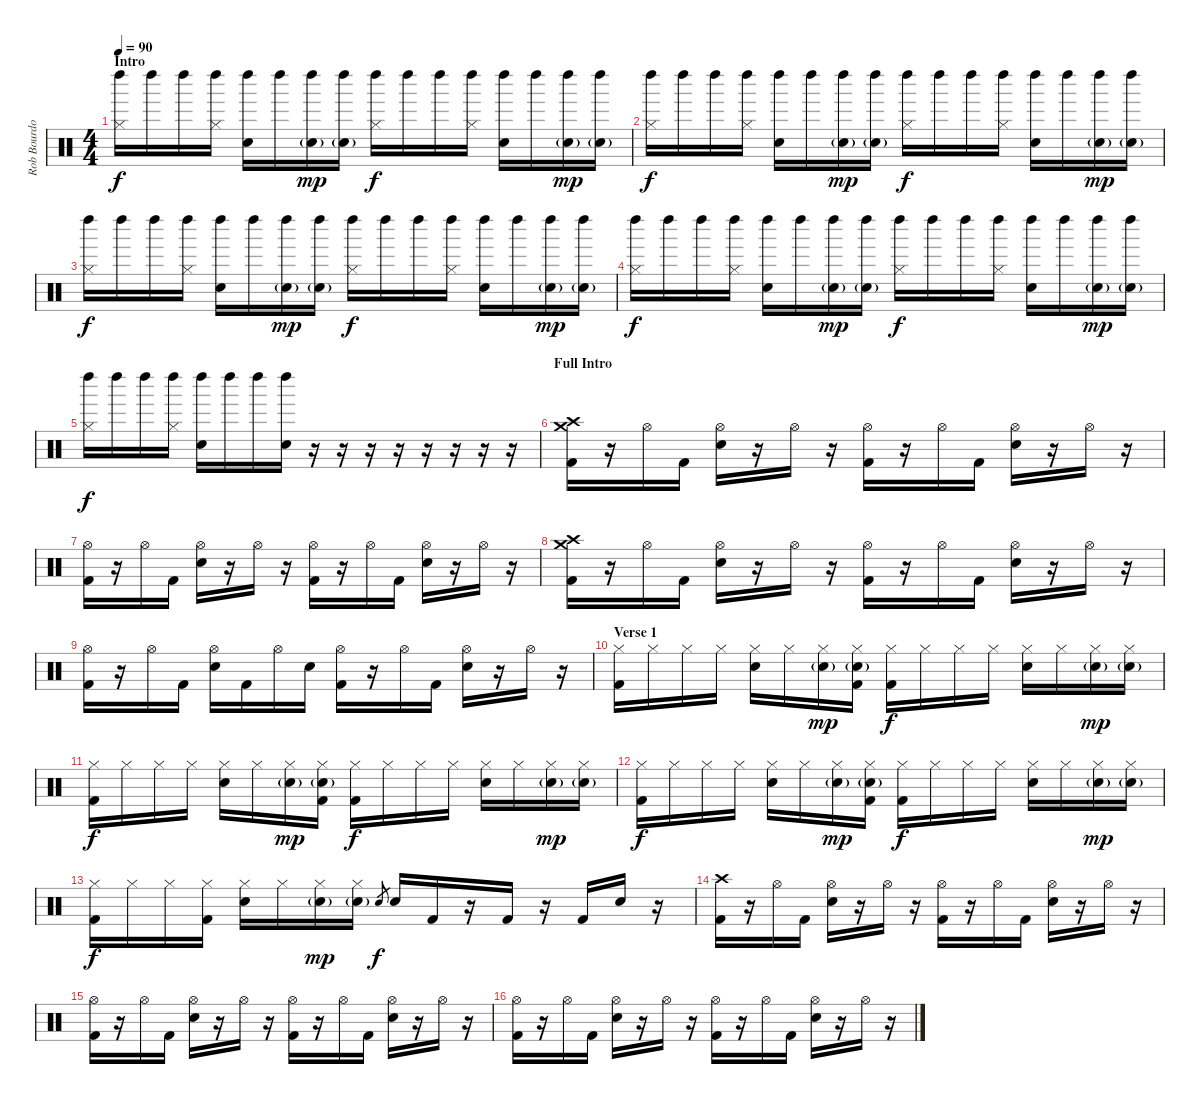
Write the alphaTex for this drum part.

\track ("Rob Bourdon (Drums)" "Rob Bourdo") {instrument percussion}
\staff {score}
\articulation defaults
\ts (4 4)
\section ("" "Intro")
\tempo 90
\clef neutral
\ks c
("Left Maraca (hit)" "Hi-Hat (closed)").16{dy f} "Left Maraca (hit)".16 "Left Maraca (hit)".16 ("Left Maraca (hit)" "Hi-Hat (closed)").16 ("Left Maraca (hit)" "Hand Clap (hit)").16 "Left Maraca (hit)".16 ("Left Maraca (hit)" "Hand Clap (hit)"{g}).16{dy mp} ("Left Maraca (hit)" "Hand Clap (hit)"{g}).16 ("Left Maraca (hit)" "Hi-Hat (closed)").16{dy f} "Left Maraca (hit)".16 "Left Maraca (hit)".16 ("Left Maraca (hit)" "Hi-Hat (closed)").16 ("Left Maraca (hit)" "Hand Clap (hit)").16 "Left Maraca (hit)".16 ("Left Maraca (hit)" "Hand Clap (hit)"{g}).16{dy mp} ("Left Maraca (hit)" "Hand Clap (hit)"{g}).16 |
("Left Maraca (hit)" "Hi-Hat (closed)").16{dy f} "Left Maraca (hit)".16 "Left Maraca (hit)".16 ("Left Maraca (hit)" "Hi-Hat (closed)").16 ("Left Maraca (hit)" "Hand Clap (hit)").16 "Left Maraca (hit)".16 ("Left Maraca (hit)" "Hand Clap (hit)"{g}).16{dy mp} ("Left Maraca (hit)" "Hand Clap (hit)"{g}).16 ("Left Maraca (hit)" "Hi-Hat (closed)").16{dy f} "Left Maraca (hit)".16 "Left Maraca (hit)".16 ("Left Maraca (hit)" "Hi-Hat (closed)").16 ("Left Maraca (hit)" "Hand Clap (hit)").16 "Left Maraca (hit)".16 ("Left Maraca (hit)" "Hand Clap (hit)"{g}).16{dy mp} ("Left Maraca (hit)" "Hand Clap (hit)"{g}).16 |
("Left Maraca (hit)" "Hi-Hat (closed)").16{dy f} "Left Maraca (hit)".16 "Left Maraca (hit)".16 ("Left Maraca (hit)" "Hi-Hat (closed)").16 ("Left Maraca (hit)" "Hand Clap (hit)").16 "Left Maraca (hit)".16 ("Left Maraca (hit)" "Hand Clap (hit)"{g}).16{dy mp} ("Left Maraca (hit)" "Hand Clap (hit)"{g}).16 ("Left Maraca (hit)" "Hi-Hat (closed)").16{dy f} "Left Maraca (hit)".16 "Left Maraca (hit)".16 ("Left Maraca (hit)" "Hi-Hat (closed)").16 ("Left Maraca (hit)" "Hand Clap (hit)").16 "Left Maraca (hit)".16 ("Left Maraca (hit)" "Hand Clap (hit)"{g}).16{dy mp} ("Left Maraca (hit)" "Hand Clap (hit)"{g}).16 |
("Left Maraca (hit)" "Hi-Hat (closed)").16{dy f} "Left Maraca (hit)".16 "Left Maraca (hit)".16 ("Left Maraca (hit)" "Hi-Hat (closed)").16 ("Left Maraca (hit)" "Hand Clap (hit)").16 "Left Maraca (hit)".16 ("Left Maraca (hit)" "Hand Clap (hit)"{g}).16{dy mp} ("Left Maraca (hit)" "Hand Clap (hit)"{g}).16 ("Left Maraca (hit)" "Hi-Hat (closed)").16{dy f} "Left Maraca (hit)".16 "Left Maraca (hit)".16 ("Left Maraca (hit)" "Hi-Hat (closed)").16 ("Left Maraca (hit)" "Hand Clap (hit)").16 "Left Maraca (hit)".16 ("Left Maraca (hit)" "Hand Clap (hit)"{g}).16{dy mp} ("Left Maraca (hit)" "Hand Clap (hit)"{g}).16 |
("Left Maraca (hit)" "Hi-Hat (closed)").16{dy f} "Left Maraca (hit)".16 "Left Maraca (hit)".16 ("Left Maraca (hit)" "Hi-Hat (closed)").16 ("Left Maraca (hit)" "Hand Clap (hit)").16 "Left Maraca (hit)".16 "Left Maraca (hit)".16 ("Left Maraca (hit)" "Hand Clap (hit)").16 r.16 r.16 r.16 r.16 r.16 r.16 r.16 r.16 |
\section ("" "Full Intro")
("Crash high (hit)" "Crash medium (hit)" "Kick (hit) 2").16 r.16 "Hi-Hat (open)".16 "Kick (hit) 2".16 ("Hi-Hat (open)" "Electric Snare (hit)").16 r.16 "Hi-Hat (open)".16 r.16 ("Hi-Hat (open)" "Kick (hit) 2").16 r.16 "Hi-Hat (open)".16 "Kick (hit) 2".16 ("Hi-Hat (open)" "Electric Snare (hit)").16 r.16 "Hi-Hat (open)".16 r.16 |
("Hi-Hat (open)" "Kick (hit) 2").16 r.16 "Hi-Hat (open)".16 "Kick (hit) 2".16 ("Hi-Hat (open)" "Electric Snare (hit)").16 r.16 "Hi-Hat (open)".16 r.16 ("Hi-Hat (open)" "Kick (hit) 2").16 r.16 "Hi-Hat (open)".16 "Kick (hit) 2".16 ("Hi-Hat (open)" "Electric Snare (hit)").16 r.16 "Hi-Hat (open)".16 r.16 |
("Crash high (hit)" "Crash medium (hit)" "Kick (hit) 2").16 r.16 "Hi-Hat (open)".16 "Kick (hit) 2".16 ("Hi-Hat (open)" "Electric Snare (hit)").16 r.16 "Hi-Hat (open)".16 r.16 ("Hi-Hat (open)" "Kick (hit) 2").16 r.16 "Hi-Hat (open)".16 "Kick (hit) 2".16 ("Hi-Hat (open)" "Electric Snare (hit)").16 r.16 "Hi-Hat (open)".16 r.16 |
("Hi-Hat (open)" "Kick (hit) 2").16 r.16 "Hi-Hat (open)".16 "Kick (hit) 2".16 ("Hi-Hat (open)" "Electric Snare (hit)").16 "Kick (hit) 2".16 "Hi-Hat (open)".16 "Electric Snare (hit)".16 ("Hi-Hat (open)" "Kick (hit) 2").16 r.16 "Hi-Hat (open)".16 "Kick (hit) 2".16 ("Hi-Hat (open)" "Electric Snare (hit)").16 r.16 "Hi-Hat (open)".16 r.16 |
\section ("" "Verse 1")
("Hi-Hat (closed)" "Kick (hit) 2").16 "Hi-Hat (closed)".16 "Hi-Hat (closed)".16 "Hi-Hat (closed)".16 ("Hi-Hat (closed)" "Hand Clap (hit)").16 "Hi-Hat (closed)".16 ("Hi-Hat (closed)" "Hand Clap (hit)"{g}).16{dy mp} ("Hi-Hat (closed)" "Hand Clap (hit)"{g} "Kick (hit) 2").16 ("Hi-Hat (closed)" "Kick (hit) 2").16{dy f} "Hi-Hat (closed)".16 "Hi-Hat (closed)".16 "Hi-Hat (closed)".16 ("Hi-Hat (closed)" "Hand Clap (hit)").16 "Hi-Hat (closed)".16 ("Hi-Hat (closed)" "Hand Clap (hit)"{g}).16{dy mp} ("Hi-Hat (closed)" "Hand Clap (hit)"{g}).16 |
("Hi-Hat (closed)" "Kick (hit) 2").16{dy f} "Hi-Hat (closed)".16 "Hi-Hat (closed)".16 "Hi-Hat (closed)".16 ("Hi-Hat (closed)" "Hand Clap (hit)").16 "Hi-Hat (closed)".16 ("Hi-Hat (closed)" "Hand Clap (hit)"{g}).16{dy mp} ("Hi-Hat (closed)" "Hand Clap (hit)"{g} "Kick (hit) 2").16 ("Hi-Hat (closed)" "Kick (hit) 2").16{dy f} "Hi-Hat (closed)".16 "Hi-Hat (closed)".16 "Hi-Hat (closed)".16 ("Hi-Hat (closed)" "Hand Clap (hit)").16 "Hi-Hat (closed)".16 ("Hi-Hat (closed)" "Hand Clap (hit)"{g}).16{dy mp} ("Hi-Hat (closed)" "Hand Clap (hit)"{g}).16 |
("Hi-Hat (closed)" "Kick (hit) 2").16{dy f} "Hi-Hat (closed)".16 "Hi-Hat (closed)".16 "Hi-Hat (closed)".16 ("Hi-Hat (closed)" "Hand Clap (hit)").16 "Hi-Hat (closed)".16 ("Hi-Hat (closed)" "Hand Clap (hit)"{g}).16{dy mp} ("Hi-Hat (closed)" "Hand Clap (hit)"{g} "Kick (hit) 2").16 ("Hi-Hat (closed)" "Kick (hit) 2").16{dy f} "Hi-Hat (closed)".16 "Hi-Hat (closed)".16 "Hi-Hat (closed)".16 ("Hi-Hat (closed)" "Hand Clap (hit)").16 "Hi-Hat (closed)".16 ("Hi-Hat (closed)" "Hand Clap (hit)"{g}).16{dy mp} ("Hi-Hat (closed)" "Hand Clap (hit)"{g}).16 |
("Hi-Hat (closed)" "Kick (hit) 2").16{dy f} "Hi-Hat (closed)".16 "Hi-Hat (closed)".16 ("Hi-Hat (closed)" "Kick (hit) 2").16 ("Hi-Hat (closed)" "Hand Clap (hit)").16 "Hi-Hat (closed)".16 ("Hi-Hat (closed)" "Hand Clap (hit)"{g}).16{dy mp} ("Hi-Hat (closed)" "Hand Clap (hit)"{g}).16 "Electric Snare (hit)".8{gr dy f} "Electric Snare (hit)".16 "Kick (hit) 2".16 r.16 "Kick (hit) 2".16 r.16 "Kick (hit) 2".16 "Electric Snare (hit)".16 r.16 |
("Crash high (hit)" "Kick (hit) 2").16 r.16 "Hi-Hat (open)".16 "Kick (hit) 2".16 ("Hi-Hat (open)" "Electric Snare (hit)").16 r.16 "Hi-Hat (open)".16 r.16 ("Hi-Hat (open)" "Kick (hit) 2").16 r.16 "Hi-Hat (open)".16 "Kick (hit) 2".16 ("Hi-Hat (open)" "Electric Snare (hit)").16 r.16 "Hi-Hat (open)".16 r.16 |
("Hi-Hat (open)" "Kick (hit) 2").16 r.16 "Hi-Hat (open)".16 "Kick (hit) 2".16 ("Hi-Hat (open)" "Electric Snare (hit)").16 r.16 "Hi-Hat (open)".16 r.16 ("Hi-Hat (open)" "Kick (hit) 2").16 r.16 "Hi-Hat (open)".16 "Kick (hit) 2".16 ("Hi-Hat (open)" "Electric Snare (hit)").16 r.16 "Hi-Hat (open)".16 r.16 |
("Hi-Hat (open)" "Kick (hit) 2").16 r.16 "Hi-Hat (open)".16 "Kick (hit) 2".16 ("Hi-Hat (open)" "Electric Snare (hit)").16 r.16 "Hi-Hat (open)".16 r.16 ("Hi-Hat (open)" "Kick (hit) 2").16 r.16 "Hi-Hat (open)".16 "Kick (hit) 2".16 ("Hi-Hat (open)" "Electric Snare (hit)").16 r.16 "Hi-Hat (open)".16 r.16
